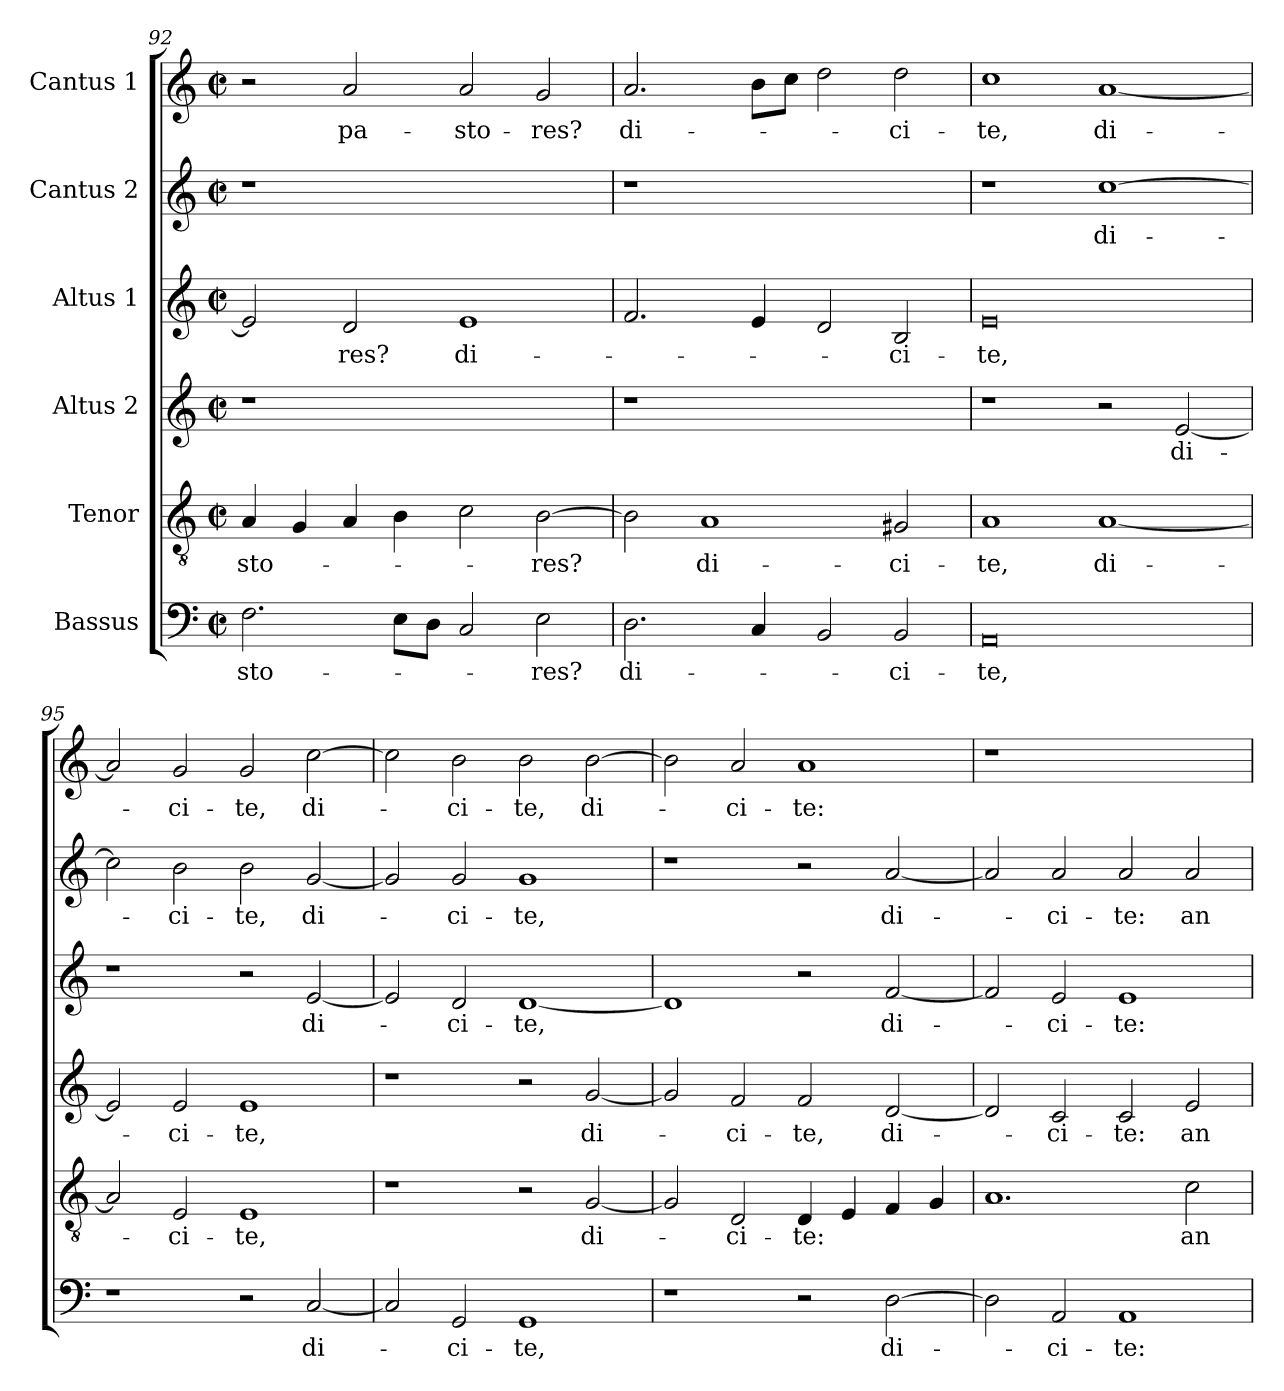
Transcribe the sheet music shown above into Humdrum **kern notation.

**kern	**text	**kern	**text	**kern	**text	**kern	**text	**kern	**text	**kern	**text
*part6	*part6	*part5	*part5	*part4	*part4	*part3	*part3	*part2	*part2	*part1	*part1
*staff6	*staff6	*staff5	*staff5	*staff4	*staff4	*staff3	*staff3	*staff2	*staff2	*staff1	*staff1
*I"Bassus	*	*I"Tenor	*	*I"Altus 2	*	*I"Altus 1	*	*I"Cantus 2	*	*I"Cantus 1	*
!!LO:PB:g=z
*clefF4	*	*clefGv2	*	*clefG2	*	*clefG2	*	*clefG2	*	*clefG2	*
*k[]	*	*k[]	*	*k[]	*	*k[]	*	*k[]	*	*k[]	*
*a:	*	*a:	*	*a:	*	*a:	*	*a:	*	*a:	*
*M2/2	*	*M2/2	*	*M2/2	*	*M2/2	*	*M2/2	*	*M2/2	*
*met(c|)	*	*met(c|)	*	*met(c|)	*	*met(c|)	*	*met(c|)	*	*met(c|)	*
=92	=92	=92	=92	=92	=92	=92	=92	=92	=92	=92	=92
2.F\	-sto-	4A/	-sto-	1r	.	2e/]	.	1r	.	2r	.
.	.	4G/	.	.	.	.	.	.	.	.	.
.	.	4A/	.	.	.	2d/	-res?	.	.	2a/	pa-
8E\L	.	4B\	.	.	.	.	.	.	.	.	.
8D\J	.	.	.	.	.	.	.	.	.	.	.
2C/	.	2c\	.	1ryy	.	1e	di-	1ryy	.	2a/	-sto-
2E\	-res?	[2B\	-res?	.	.	.	.	.	.	2g/	-res?
=93	=93	=93	=93	=93	=93	=93	=93	=93	=93	=93	=93
2.D\	di-	2B\]	.	1r	.	2.f/	.	1r	.	2.a/	di-
.	.	1A	di-	.	.	.	.	.	.	.	.
4C/	.	.	.	.	.	4e/	.	.	.	8b\L	.
.	.	.	.	.	.	.	.	.	.	8cc\J	.
2BB/	.	.	.	1ryy	.	2d/	.	1ryy	.	2dd\	.
2BB/	-ci-	2G#X/	-ci-	.	.	2B/	-ci-	.	.	2dd\	-ci-
=94	=94	=94	=94	=94	=94	=94	=94	=94	=94	=94	=94
0AA	-te,	1A	-te,	1r	.	0e	-te,	1r	.	1cc	-te,
.	.	[1A	di-	2r	.	.	.	[1cc	di-	[1a	di-
.	.	.	.	[2e/	di-	.	.	.	.	.	.
=95	=95	=95	=95	=95	=95	=95	=95	=95	=95	=95	=95
1r	.	2A/]	.	2e/]	.	1r	.	2cc\]	.	2a/]	.
.	.	2E/	-ci-	2e/	-ci-	.	.	2b\	-ci-	2g/	-ci-
2r	.	1E	-te,	1e	-te,	2r	.	2b\	-te,	2g/	-te,
[2C/	di-	.	.	.	.	[2e/	di-	[2g/	di-	[2cc\	di-
=96	=96	=96	=96	=96	=96	=96	=96	=96	=96	=96	=96
2C/]	.	1r	.	1r	.	2e/]	.	2g/]	.	2cc\]	.
2GG/	-ci-	.	.	.	.	2d/	-ci-	2g/	-ci-	2b\	-ci-
1GG	-te,	2r	.	2r	.	[1d	-te,	1g	-te,	2b\	-te,
.	.	[2G/	di-	[2g/	di-	.	.	.	.	[2b\	di-
=97	=97	=97	=97	=97	=97	=97	=97	=97	=97	=97	=97
1r	.	2G/]	.	2g/]	.	1d]	.	1r	.	2b\]	.
.	.	2D/	-ci-	2f/	-ci-	.	.	.	.	2a/	-ci-
2r	.	4D/	-te:	2f/	-te,	2r	.	2r	.	1a	-te:
.	.	4E/	.	.	.	.	.	.	.	.	.
[2D\	di-	4F/	.	[2d/	di-	[2f/	di-	[2a/	di-	.	.
.	.	4G/	.	.	.	.	.	.	.	.	.
=98	=98	=98	=98	=98	=98	=98	=98	=98	=98	=98	=98
2D\]	.	1.A	.	2d/]	.	2f/]	.	2a/]	.	1r	.
2AA/	-ci-	.	.	2c/	-ci-	2e/	-ci-	2a/	-ci-	.	.
1AA	-te:	.	.	2c/	-te:	1e	-te:	2a/	-te:	1ryy	.
.	.	2c\	an-	2e/	an-	.	.	2a/	an-	.	.
=	=	=	=	=	=	=	=	=	=	=	=
*-	*-	*-	*-	*-	*-	*-	*-	*-	*-	*-	*-
